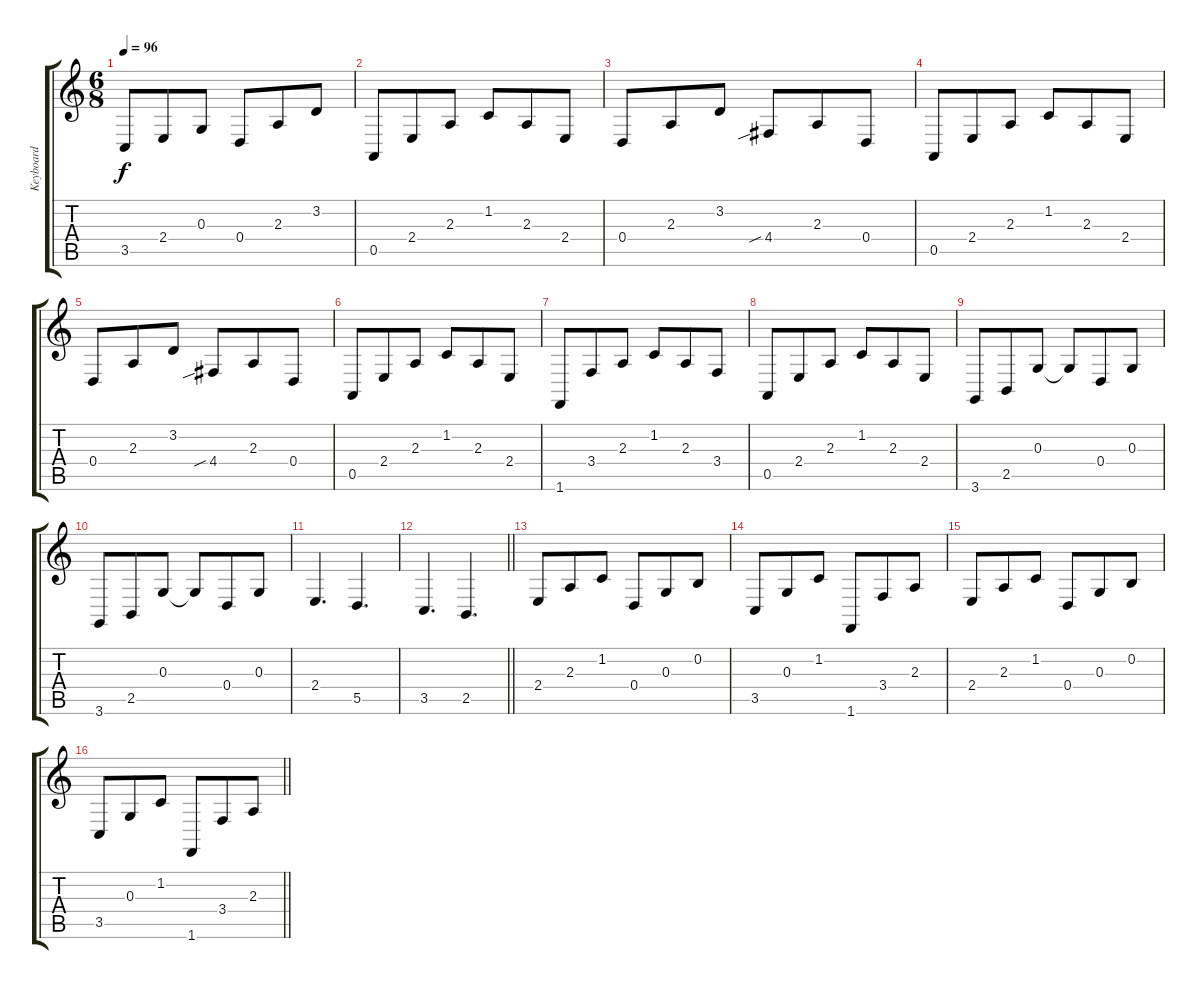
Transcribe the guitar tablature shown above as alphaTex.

\track ("Keyboard" "Keyboard") {instrument electricpiano1}
\staff {score tabs}
\tuning (E4 B3 G3 D3 A2 E2) {hide}
\ts (6 8)
\tempo 96
\clef g2
\ks c
3.5.8{dy f} 2.4.8 0.3.8 0.4.8 2.3.8 3.2.8 |
0.5.8 2.4.8 2.3.8 1.2.8 2.3.8 2.4.8 |
0.4.8 2.3.8 3.2.8 4.4{sib}.8 2.3.8 0.4.8 |
0.5.8 2.4.8 2.3.8 1.2.8 2.3.8 2.4.8 |
0.4.8 2.3.8 3.2.8 4.4{sib}.8 2.3.8 0.4.8 |
0.5.8 2.4.8 2.3.8 1.2.8 2.3.8 2.4.8 |
1.6.8 3.4.8 2.3.8 1.2.8 2.3.8 3.4.8 |
0.5.8 2.4.8 2.3.8 1.2.8 2.3.8 2.4.8 |
3.6.8 2.5.8 0.3.8 0.3{t}.8 0.4.8 0.3.8 |
3.6.8 2.5.8 0.3.8 0.3{t}.8 0.4.8 0.3.8 |
2.4.4{d} 5.5.4{d} |
\barLineRight lightlight
3.5.4{d} 2.5.4{d} |
2.4.8 2.3.8 1.2.8 0.4.8 0.3.8 0.2.8 |
3.5.8 0.3.8 1.2.8 1.6.8 3.4.8 2.3.8 |
2.4.8 2.3.8 1.2.8 0.4.8 0.3.8 0.2.8 |
\barLineRight lightlight
3.5.8 0.3.8 1.2.8 1.6.8 3.4.8 2.3.8
